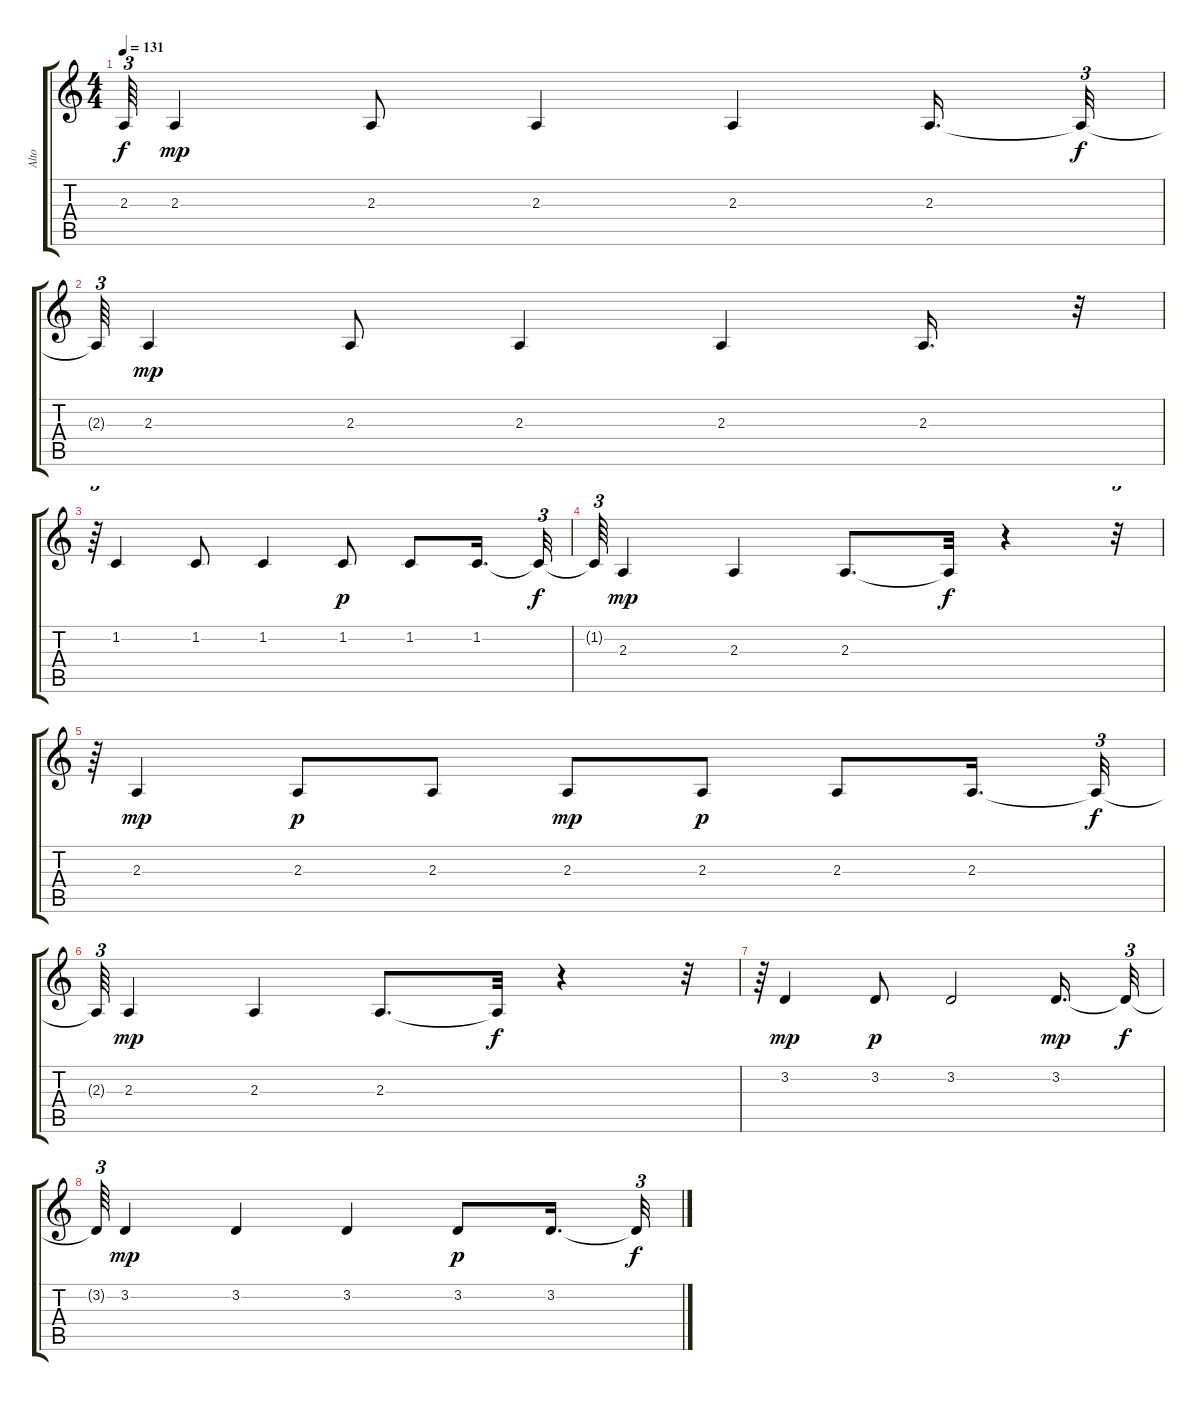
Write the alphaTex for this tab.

\track ("Alto" "Alto") {instrument oboe}
\staff {score tabs}
\tuning (E4 B3 G3 D3 A2 E2) {hide}
\ts (4 4)
\tempo 131
\clef g2
\ks c
2.3{t}.64{tu (3 2) dy f} 2.3.4{dy mp} 2.3.8 2.3.4 2.3.4 2.3.16{d} 2.3{t}.32{tu (3 2) dy f} |
2.3{t}.64{tu (3 2)} 2.3.4{dy mp} 2.3.8 2.3.4 2.3.4 2.3.16{d} r.32{tu (3 2)} |
r.64{tu (3 2)} 1.2.4 1.2.8 1.2.4 1.2.8{dy p} 1.2.8 1.2.16{d} 1.2{t}.32{tu (3 2) dy f} |
1.2{t}.64{tu (3 2)} 2.3.4{dy mp} 2.3.4 2.3.8{d} 2.3{t}.32{dy f} r.4 r.32{tu (3 2)} |
r.64{tu (3 2)} 2.3.4{dy mp} 2.3.8{dy p} 2.3.8 2.3.8{dy mp} 2.3.8{dy p} 2.3.8 2.3.16{d} 2.3{t}.32{tu (3 2) dy f} |
2.3{t}.64{tu (3 2)} 2.3.4{dy mp} 2.3.4 2.3.8{d} 2.3{t}.32{dy f} r.4 r.32{tu (3 2)} |
r.64{tu (3 2)} 3.2.4{dy mp} 3.2.8{dy p} 3.2.2 3.2.16{d dy mp} 3.2{t}.32{tu (3 2) dy f} |
3.2{t}.64{tu (3 2)} 3.2.4{dy mp} 3.2.4 3.2.4 3.2.8{dy p} 3.2.16{d} 3.2{t}.32{tu (3 2) dy f}
